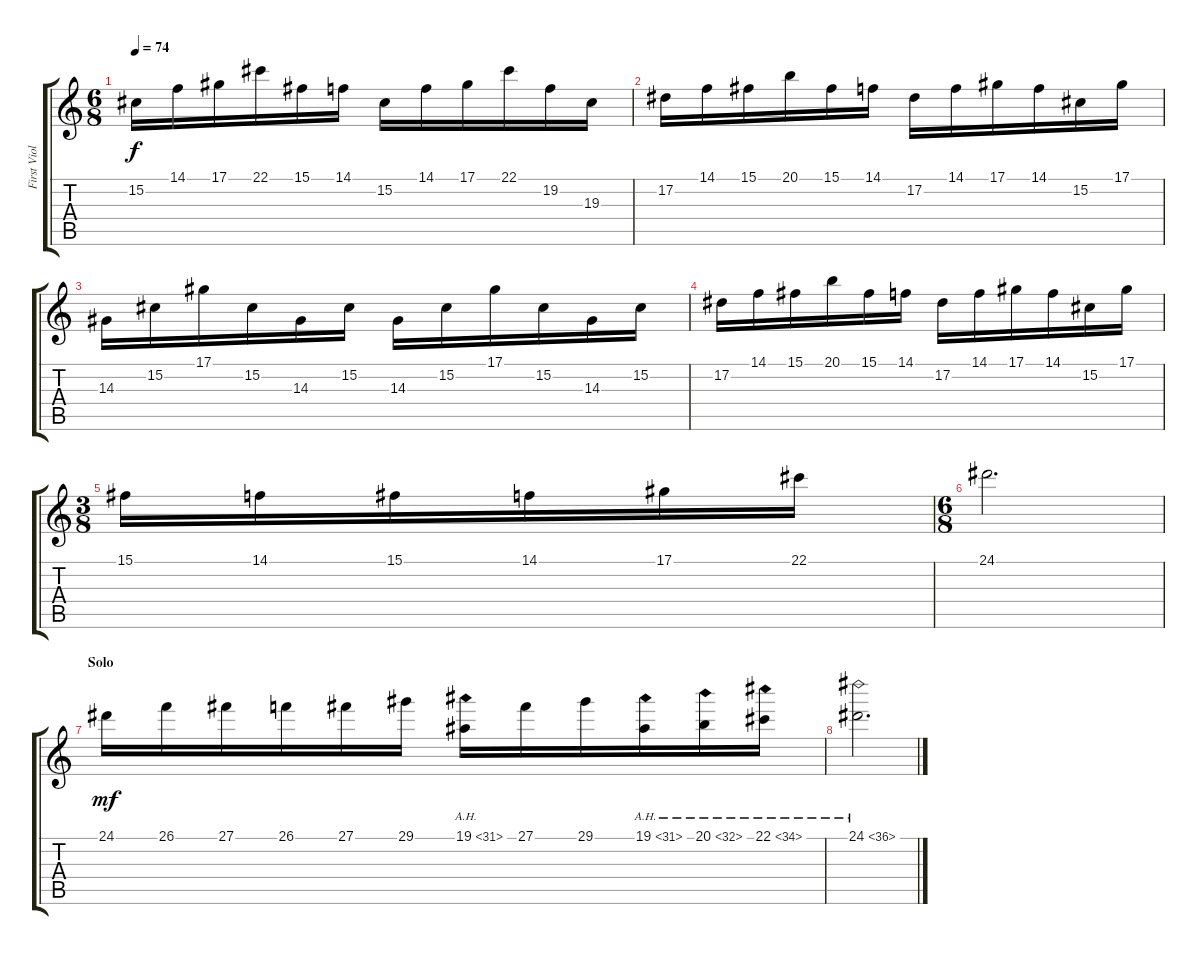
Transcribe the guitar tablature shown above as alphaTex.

\track ("First Violins (SF Symphony)" "First Viol") {instrument tremolostrings}
\staff {score tabs}
\tuning (Eb4 Bb3 Gb3 Db3 Ab2 Eb2) {hide}
\ts (6 8)
\tempo 74
\clef g2
\ks c
15.2.16{dy f} 14.1.16 17.1.16 22.1.16 15.1.16 14.1.16 15.2.16 14.1.16 17.1.16 22.1.16 19.2.16 19.3.16 |
17.2.16 14.1.16 15.1.16 20.1.16 15.1.16 14.1.16 17.2.16 14.1.16 17.1.16 14.1.16 15.2.16 17.1.16 |
14.3.16 15.2.16 17.1.16 15.2.16 14.3.16 15.2.16 14.3.16 15.2.16 17.1.16 15.2.16 14.3.16 15.2.16 |
17.2.16 14.1.16 15.1.16 20.1.16 15.1.16 14.1.16 17.2.16 14.1.16 17.1.16 14.1.16 15.2.16 17.1.16 |
\ts (3 8)
15.1.16 14.1.16 15.1.16 14.1.16 17.1.16 22.1.16 |
\ts (6 8)
24.1.2{d} |
\section ("" "Solo")
24.1.16{dy mf} 26.1.16 27.1.16 26.1.16 27.1.16 29.1.16 19.1{ah 12}.16 27.1.16 29.1.16 19.1{ah 12}.16 20.1{ah 12}.16 22.1{ah 12}.16 |
24.1{ah 12}.2{d}
